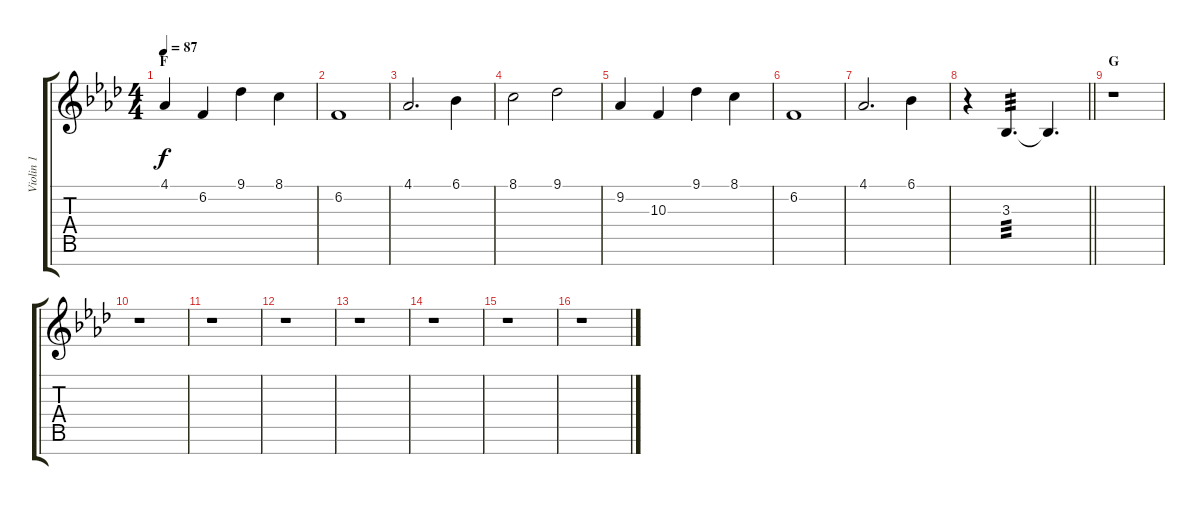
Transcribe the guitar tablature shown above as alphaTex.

\track ("Violin 1" "Violin 1") {instrument violin}
\staff {score tabs}
\tuning (E4 B3 G3 D3 A2 E2 B1) {hide}
\ts (4 4)
\section ("" "F")
\tempo 87
\clef g2
\ks ab
4.1.4{dy f} 6.2.4 9.1.4 8.1.4 |
6.2.1 |
4.1.2{d} 6.1.4 |
8.1.2 9.1.2 |
9.2.4 10.3.4 9.1.4 8.1.4 |
6.2.1 |
4.1.2{d} 6.1.4 |
\barLineRight lightlight
r.4{volume 6} 3.3.4{d tp 3 volume 11} 3.3{t}.4{d volume 7} |
\section ("" "G")
r.1 |
r.1 |
r.1 |
r.1 |
r.1 |
r.1 |
r.1 |
r.1
